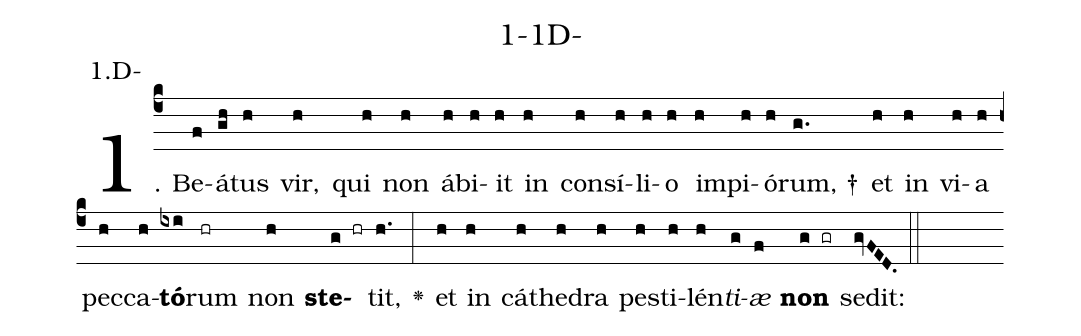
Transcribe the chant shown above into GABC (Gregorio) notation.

name: 1-1D-;
annotation: 1.D-;
%%
(c4)1. Be(f)á(gh)tus(h) vir,(h) qui(h) non(h) áb(h)i(h)it(h) in(h) con(h)sí(h)li(h)o(h) im(h)pi(h)ó(h)rum, †(g.) et(h) in(h) vi(h)a(h) pec(h)ca(h)<b>tó</b>(ixi)rum(hr) non(h) <b>ste</b>(g hr)tit,(h.) <v>\greheightstar</v>(:) et(h) in(h) cá(h)the(h)dra(h) pes(h)ti(h)lén(h)<i>ti</i>(g)<i>æ</i>(f) <b>non</b>(g gr) sedit:(gvFED.) (::)
